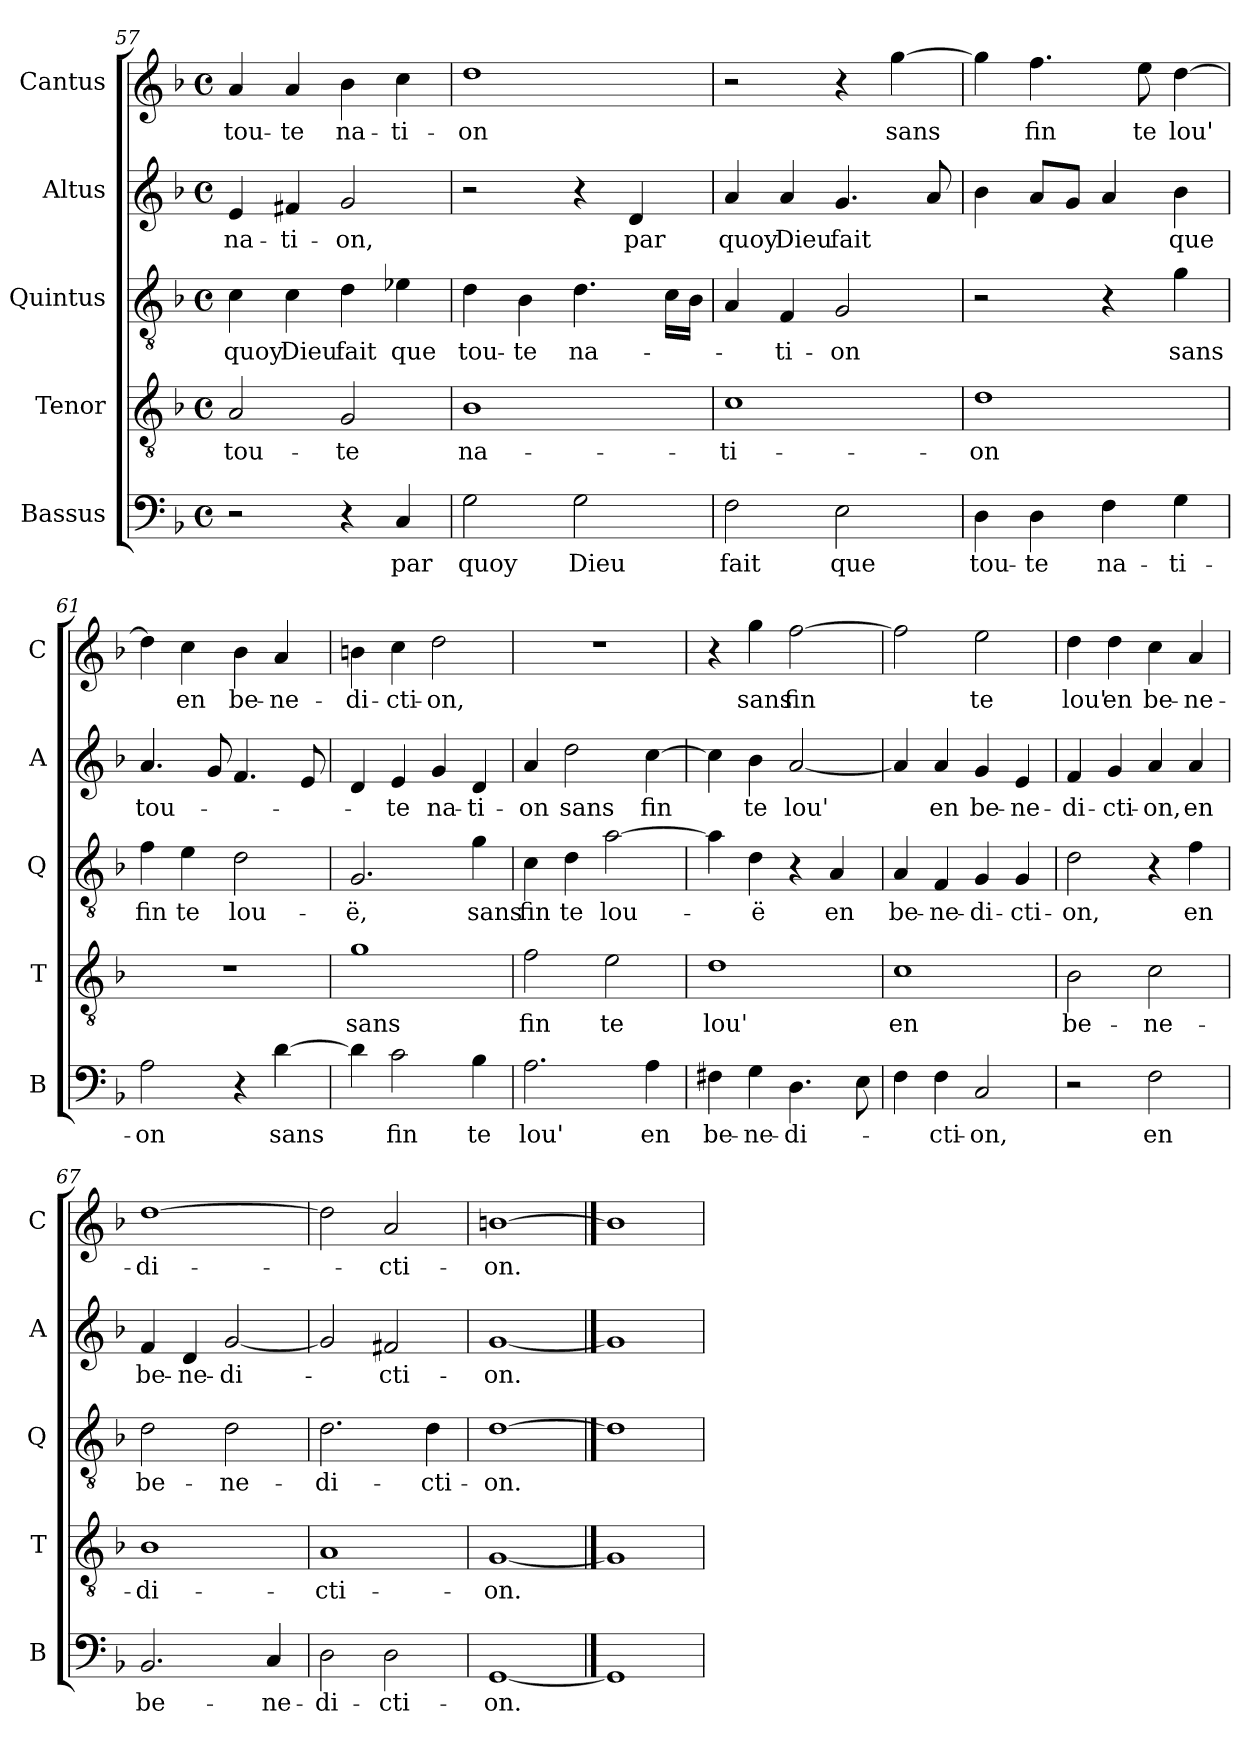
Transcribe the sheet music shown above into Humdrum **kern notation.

**kern	**text	**kern	**text	**kern	**text	**kern	**text	**kern	**text
*part5	*part5	*part4	*part4	*part3	*part3	*part2	*part2	*part1	*part1
*staff5	*staff5	*staff4	*staff4	*staff3	*staff3	*staff2	*staff2	*staff1	*staff1
*I"Bassus	*	*I"Tenor	*	*I"Quintus	*	*I"Altus	*	*I"Cantus	*
*I'B	*	*I'T	*	*I'Q	*	*I'A	*	*I'C	*
!!LO:LB:g=z
*clefF4	*	*clefGv2	*	*clefGv2	*	*clefG2	*	*clefG2	*
*k[b-]	*	*k[b-]	*	*k[b-]	*	*k[b-]	*	*k[b-]	*
*F:	*	*F:	*	*F:	*	*F:	*	*F:	*
*M4/4	*	*M4/4	*	*M4/4	*	*M4/4	*	*M4/4	*
*met(c)	*	*met(c)	*	*met(c)	*	*met(c)	*	*met(c)	*
=57	=57	=57	=57	=57	=57	=57	=57	=57	=57
!	!	!	!LO:LY:b	!	!LO:LY:b	!	!LO:LY:b	!	!LO:LY:b
2r	.	2A/	tou-	4c\	quoy	4e/	na-	4a/	tou-
!	!	!	!	!	!LO:LY:b	!	!LO:LY:b	!	!LO:LY:b
.	.	.	.	4c\	Dieu	4f#X/	-ti-	4a/	-te
!	!	!	!LO:LY:b	!	!LO:LY:b	!	!LO:LY:b	!	!LO:LY:b
4r	.	2G/	-te	4d\	fait	2g/	-on,	4b-\	na-
!	!LO:LY:b	!	!	!	!LO:LY:b	!	!	!	!LO:LY:b
4C/	par	.	.	4e-X\	que	.	.	4cc\	-ti-
=58	=58	=58	=58	=58	=58	=58	=58	=58	=58
!	!LO:LY:b	!	!LO:LY:b	!	!LO:LY:b	!	!	!	!LO:LY:b
2G\	quoy	1B-	na-	4d\	tou-	2r	.	1dd	-on
!	!	!	!	!	!LO:LY:b	!	!	!	!
.	.	.	.	4B-\	-te	.	.	.	.
!	!LO:LY:b	!	!	!	!LO:LY:b	!	!	!	!
2G\	Dieu	.	.	4.d\	na-	4r	.	.	.
!	!	!	!	!	!	!	!LO:LY:b	!	!
.	.	.	.	.	.	4d/	par	.	.
.	.	.	.	16c\LL	.	.	.	.	.
.	.	.	.	16B-\JJ	.	.	.	.	.
=59	=59	=59	=59	=59	=59	=59	=59	=59	=59
!	!LO:LY:b	!	!LO:LY:b	!	!	!	!LO:LY:b	!	!
2F\	fait	1c	-ti-	4A/	.	4a/	quoy	2r	.
!	!	!	!	!	!LO:LY:b	!	!LO:LY:b	!	!
.	.	.	.	4F/	-ti-	4a/	Dieu	.	.
!	!LO:LY:b	!	!	!	!LO:LY:b	!	!LO:LY:b	!	!
2E\	que	.	.	2G/	-on	4.g/	fait	4r	.
!	!	!	!	!	!	!	!	!	!LO:LY:b
.	.	.	.	.	.	.	.	[4gg\	sans
.	.	.	.	.	.	8a/	.	.	.
=60	=60	=60	=60	=60	=60	=60	=60	=60	=60
!	!LO:LY:b	!	!LO:LY:b	!	!	!	!	!	!
4D\	tou-	1d	-on	2r	.	4b-\	.	4gg\]	.
!	!LO:LY:b	!	!	!	!	!	!	!	!LO:LY:b
4D\	-te	.	.	.	.	8a/L	.	4.ff\	fin
.	.	.	.	.	.	8g/J	.	.	.
!	!LO:LY:b	!	!	!	!	!	!	!	!
4F\	na-	.	.	4r	.	4a/	.	.	.
!	!	!	!	!	!	!	!	!	!LO:LY:b
.	.	.	.	.	.	.	.	8ee\	te
!	!LO:LY:b	!	!	!	!LO:LY:b	!	!LO:LY:b	!	!LO:LY:b
4G\	-ti-	.	.	4g\	sans	4b-\	que	[4dd\	lou'
=61	=61	=61	=61	=61	=61	=61	=61	=61	=61
!	!LO:LY:b	!	!	!	!LO:LY:b	!	!LO:LY:b	!	!
2A\	-on	1r	.	4f\	fin	4.a/	tou-	4dd\]	.
!	!	!	!	!	!LO:LY:b	!	!	!	!LO:LY:b
.	.	.	.	4e\	te	.	.	4cc\	en
.	.	.	.	.	.	8g/	.	.	.
!	!	!	!	!	!LO:LY:b	!	!	!	!LO:LY:b
4r	.	.	.	2d\	lou-	4.f/	.	4b-\	be-
!	!LO:LY:b	!	!	!	!	!	!	!	!LO:LY:b
[4d\	sans	.	.	.	.	.	.	4a/	-ne-
.	.	.	.	.	.	8e/	.	.	.
=62	=62	=62	=62	=62	=62	=62	=62	=62	=62
!	!	!	!LO:LY:b	!	!LO:LY:b	!	!	!	!LO:LY:b
4d\]	.	1g	sans	2.G/	-ë,	4d/	.	4bn\	-di-
!	!LO:LY:b	!	!	!	!	!	!LO:LY:b	!	!LO:LY:b
2c\	fin	.	.	.	.	4e/	-te	4cc\	-cti-
!	!	!	!	!	!	!	!LO:LY:b	!	!LO:LY:b
.	.	.	.	.	.	4g/	na-	2dd\	-on,
!	!LO:LY:b	!	!	!	!LO:LY:b	!	!LO:LY:b	!	!
4B-\	te	.	.	4g\	sans	4d/	-ti-	.	.
!!LO:LB:g=z
=63	=63	=63	=63	=63	=63	=63	=63	=63	=63
!	!LO:LY:b	!	!LO:LY:b	!	!LO:LY:b	!	!LO:LY:b	!	!
2.A\	lou'	2f\	fin	4c\	fin	4a/	-on	1r	.
!	!	!	!	!	!LO:LY:b	!	!LO:LY:b	!	!
.	.	.	.	4d\	te	2dd\	sans	.	.
!	!	!	!LO:LY:b	!	!LO:LY:b	!	!	!	!
.	.	2e\	te	[2a\	lou-	.	.	.	.
!	!LO:LY:b	!	!	!	!	!	!LO:LY:b	!	!
4A\	en	.	.	.	.	[4cc\	fin	.	.
=64	=64	=64	=64	=64	=64	=64	=64	=64	=64
!	!LO:LY:b	!	!LO:LY:b	!	!	!	!	!	!
4F#X\	be-	1d	lou'	4a\]	.	4cc\]	.	4r	.
!	!LO:LY:b	!	!	!	!LO:LY:b	!	!LO:LY:b	!	!LO:LY:b
4G\	-ne-	.	.	4d\	-ë	4b-\	te	4gg\	sans
!	!LO:LY:b	!	!	!	!	!	!LO:LY:b	!	!LO:LY:b
4.D\	-di-	.	.	4r	.	[2a/	lou'	[2ff\	fin
!	!	!	!	!	!LO:LY:b	!	!	!	!
.	.	.	.	4A/	en	.	.	.	.
8E\	.	.	.	.	.	.	.	.	.
=65	=65	=65	=65	=65	=65	=65	=65	=65	=65
!	!	!	!LO:LY:b	!	!LO:LY:b	!	!	!	!
4F\	.	1c	en	4A/	be-	4a/]	.	2ff\]	.
!	!LO:LY:b	!	!	!	!LO:LY:b	!	!LO:LY:b	!	!
4F\	-cti-	.	.	4F/	-ne-	4a/	en	.	.
!	!LO:LY:b	!	!	!	!LO:LY:b	!	!LO:LY:b	!	!LO:LY:b
2C/	-on,	.	.	4G/	-di-	4g/	be-	2ee\	te
!	!	!	!	!	!LO:LY:b	!	!LO:LY:b	!	!
.	.	.	.	4G/	-cti-	4e/	-ne-	.	.
=66	=66	=66	=66	=66	=66	=66	=66	=66	=66
!	!	!	!LO:LY:b	!	!LO:LY:b	!	!LO:LY:b	!	!LO:LY:b
2r	.	2B-\	be-	2d\	-on,	4f/	-di-	4dd\	lou'
!	!	!	!	!	!	!	!LO:LY:b	!	!LO:LY:b
.	.	.	.	.	.	4g/	-cti-	4dd\	en
!	!LO:LY:b	!	!LO:LY:b	!	!	!	!LO:LY:b	!	!LO:LY:b
2F\	en	2c\	-ne-	4r	.	4a/	-on,	4cc\	be-
!	!	!	!	!	!LO:LY:b	!	!LO:LY:b	!	!LO:LY:b
.	.	.	.	4f\	en	4a/	en	4a/	-ne-
=67	=67	=67	=67	=67	=67	=67	=67	=67	=67
!	!LO:LY:b	!	!LO:LY:b	!	!LO:LY:b	!	!LO:LY:b	!	!LO:LY:b
2.BB-/	be-	1B-	-di-	2d\	be-	4f/	be-	[1dd	-di-
!	!	!	!	!	!	!	!LO:LY:b	!	!
.	.	.	.	.	.	4d/	-ne-	.	.
!	!	!	!	!	!LO:LY:b	!	!LO:LY:b	!	!
.	.	.	.	2d\	-ne-	[2g/	-di-	.	.
!	!LO:LY:b	!	!	!	!	!	!	!	!
4C/	-ne-	.	.	.	.	.	.	.	.
=68	=68	=68	=68	=68	=68	=68	=68	=68	=68
!	!LO:LY:b	!	!LO:LY:b	!	!LO:LY:b	!	!	!	!
2D\	-di-	1A	-cti-	2.d\	-di-	2g/]	.	2dd\]	.
!	!LO:LY:b	!	!	!	!	!	!LO:LY:b	!	!LO:LY:b
2D\	-cti-	.	.	.	.	2f#X/	-cti-	2a/	-cti-
!	!	!	!	!	!LO:LY:b	!	!	!	!
.	.	.	.	4d\	-cti-	.	.	.	.
=69	=69	=69	=69	=69	=69	=69	=69	=69	=69
!	!LO:LY:b	!	!LO:LY:b	!	!LO:LY:b	!	!LO:LY:b	!	!LO:LY:b
[1GG	-on.	[1G	-on.	[1d	-on.	[1g	-on.	[1bn	-on.
==70	==70	==70	==70	==70	==70	==70	==70	==70	==70
1GG]	.	1G]	.	1d]	.	1g]	.	1b]	.
=	=	=	=	=	=	=	=	=	=
*-	*-	*-	*-	*-	*-	*-	*-	*-	*-
